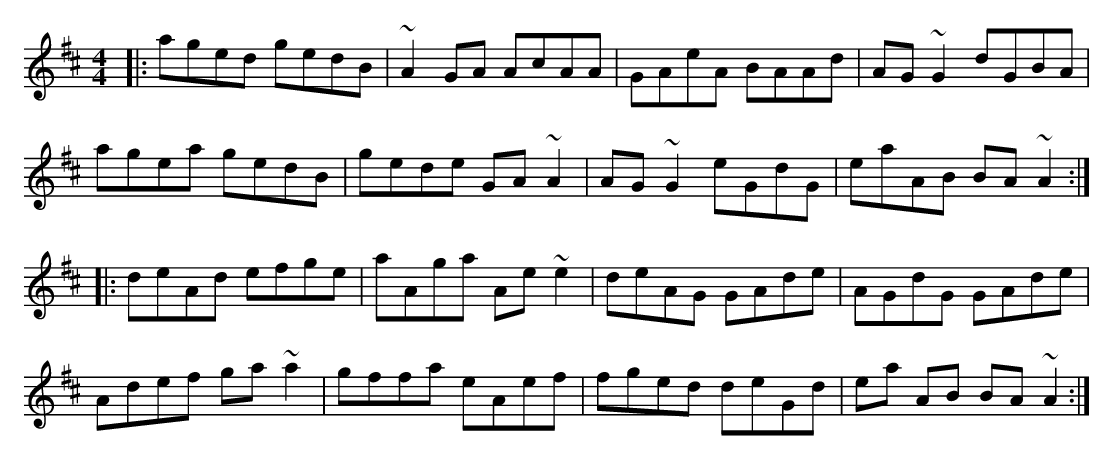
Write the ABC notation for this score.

X:1
M:4/4
K:D
|:aged gedB|~A2 GA AcAA|GAeA BAAd|AG ~G2 dGBA|
agea gedB|gede GA ~A2|AG ~G2 eGdG|eaAB BA ~A2:|
|:deAd efge|aAga Ae ~e2|deAG GAde|AGdG GAde|
Adef ga ~a2|gffa eAef|fged deGd|ea AB BA ~A2:|
